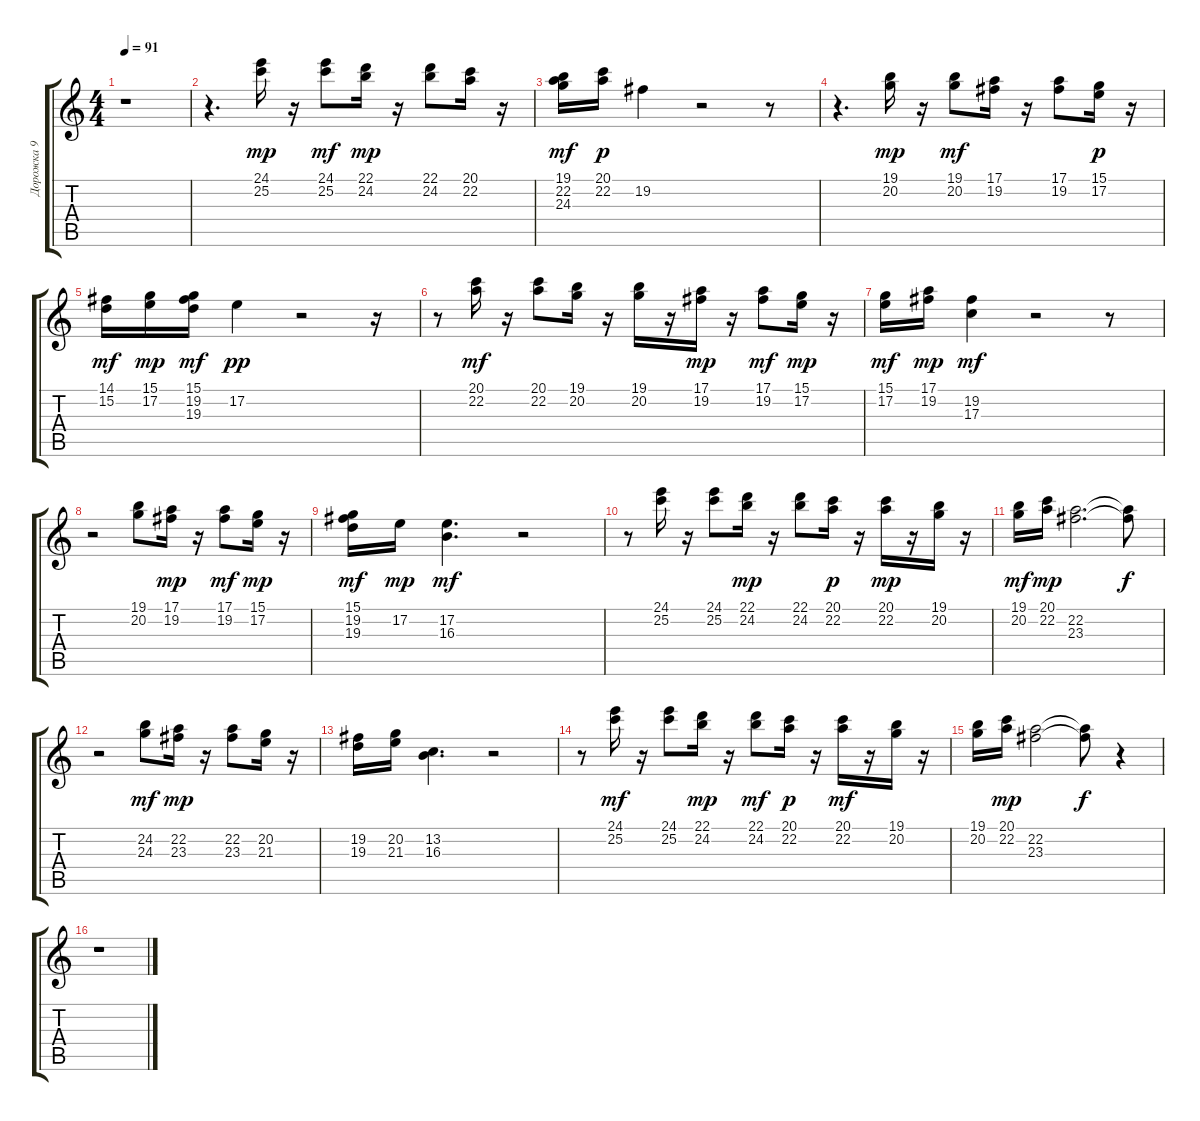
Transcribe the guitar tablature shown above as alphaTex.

\track ("Дорожка 9" "Дорожка 9") {instrument pad3polysynth}
\staff {score tabs}
\tuning (E4 B3 G3 D3 A2 E2) {hide}
\ts (4 4)
\tempo 91
\clef g2
\ks c
r.1{dy mp} |
r.4{d} (24.1 25.2).16 r.16 (24.1 25.2).8{dy mf} (22.1 24.2).16{dy mp} r.16 (22.1 24.2).8 (20.1 22.2).16 r.16 |
(19.1 22.2 24.3).16{dy mf} (20.1 22.2).16{dy p} 19.2.4 r.2 r.8 |
r.4{d} (19.1 20.2).16{dy mp} r.16 (19.1 20.2).8{dy mf} (17.1 19.2).16 r.16 (17.1 19.2).8 (15.1 17.2).16{dy p} r.16 |
(14.1 15.2).16{dy mf} (15.1 17.2).16{dy mp} (15.1 19.2 19.3).16{dy mf} 17.2.4{dy pp} r.2 r.16 |
r.8 (20.1 22.2).16{dy mf} r.16 (20.1 22.2).8 (19.1 20.2).16 r.16 (19.1 20.2).16 r.16 (17.1 19.2).16{dy mp} r.16 (17.1 19.2).8{dy mf} (15.1 17.2).16{dy mp} r.16 |
(15.1 17.2).16{dy mf} (17.1 19.2).16{dy mp} (19.2 17.3).4{dy mf} r.2 r.8 |
r.2 (19.1 20.2).8 (17.1 19.2).16{dy mp} r.16 (17.1 19.2).8{dy mf} (15.1 17.2).16{dy mp} r.16 |
(15.1 19.2 19.3).16{dy mf} 17.2.16{dy mp} (17.2 16.3).4{d dy mf} r.2 |
r.8 (24.1 25.2).16 r.16 (24.1 25.2).8 (22.1 24.2).16{dy mp} r.16 (22.1 24.2).8 (20.1 22.2).16{dy p} r.16 (20.1 22.2).16{dy mp} r.16 (19.1 20.2).16 r.16 |
(19.1 20.2).16{dy mf} (20.1 22.2).16{dy mp} (22.2 23.3).2{d} (22.2{t} 23.3{t}).8{dy f} |
r.2 (24.2 24.3).8{dy mf} (22.2 23.3).16{dy mp} r.16 (22.2 23.3).8 (20.2 21.3).16 r.16 |
(19.2 19.3).16 (20.2 21.3).16 (13.2 16.3).4{d} r.2 |
r.8 (24.1 25.2).16{dy mf} r.16 (24.1 25.2).8 (22.1 24.2).16{dy mp} r.16 (22.1 24.2).8{dy mf} (20.1 22.2).16{dy p} r.16 (20.1 22.2).16{dy mf} r.16 (19.1 20.2).16 r.16 |
(19.1 20.2).16 (20.1 22.2).16{dy mp} (22.2 23.3).2 (22.2{t} 23.3{t}).8{dy f} r.4 |
r.1
